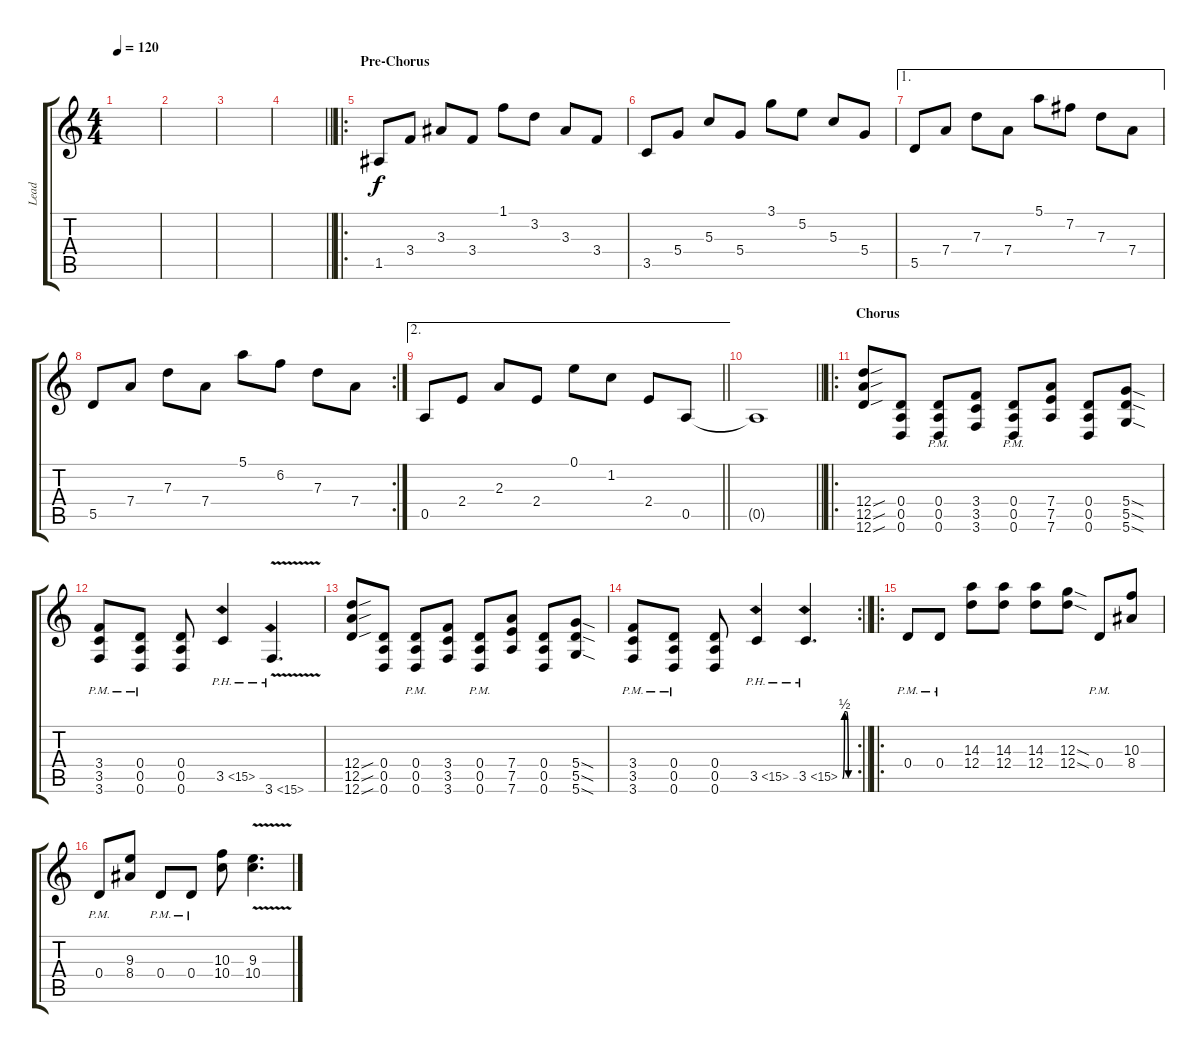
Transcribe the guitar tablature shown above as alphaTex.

\track ("Lead" "Lead") {instrument distortionguitar}
\staff {score tabs}
\tuning (E4 B3 G3 D3 A2 D2) {hide}
\ts (4 4)
\tempo 120
\clef g2
\ks c
|
|
|
\barLineRight lightlight
|
\ro
\section ("" "Pre-Chorus")
1.5.8{instrument overdrivenguitar} 3.4.8 3.3.8 3.4.8 1.1.8 3.2.8 3.3.8 3.4.8 |
3.5.8 5.4.8 5.3.8 5.4.8 3.1.8 5.2.8 5.3.8 5.4.8 |
\ae 1
5.5.8 7.4.8 7.3.8 7.4.8 5.1.8 7.2.8 7.3.8 7.4.8 |
\rc 2
5.5.8 7.4.8 7.3.8 7.4.8 5.1.8 6.2.8 7.3.8 7.4.8 |
\ae 2
\barLineRight lightlight
0.5.8 2.4.8 2.3.8 2.4.8 0.1.8 1.2.8 2.4.8 0.5.8 |
\barLineRight lightlight
0.5{t}.1 |
\ro
\section ("" "Chorus")
(12.4{sou} 12.5{sou} 12.6{sou}).8{instrument distortionguitar} (0.4 0.5 0.6).8 (0.4{pm} 0.5{pm} 0.6{pm}).8 (3.4 3.5 3.6).8 (0.4{pm} 0.5{pm} 0.6{pm}).8 (7.4 7.5 7.6).8 (0.4 0.5 0.6).8 (5.4{sod} 5.5{sod} 5.6{sod}).8 |
(3.4{pm} 3.5{pm} 3.6{pm}).8 (0.4{pm} 0.5{pm} 0.6{pm}).8 (0.4 0.5 0.6).8 3.5{ph 12}.4{instrument guitarharmonics} 3.6{ph 12 v}.4{d} |
(12.4{sou} 12.5{sou} 12.6{sou}).8{instrument distortionguitar} (0.4 0.5 0.6).8 (0.4{pm} 0.5{pm} 0.6{pm}).8 (3.4 3.5 3.6).8 (0.4{pm} 0.5{pm} 0.6{pm}).8 (7.4 7.5 7.6).8 (0.4 0.5 0.6).8 (5.4{sod} 5.5{sod} 5.6{sod}).8 |
\rc 2
\barLineRight lightlight
(3.4{pm} 3.5{pm} 3.6{pm}).8 (0.4{pm} 0.5{pm} 0.6{pm}).8 (0.4 0.5 0.6).8 3.5{ph 12}.4{instrument guitarharmonics} 3.5{be (custom 0 0 10 2 20 2 30 0 60 0) ph 12}.4{d} |
\ro
0.4{pm}.8{instrument distortionguitar} 0.4{pm}.8 (14.3 12.4).8 (14.3 12.4).8 (14.3 12.4).8 (12.3{sod} 12.4{sod}).8 0.4{pm}.8 (10.3 8.4).8 |
0.4{pm}.8 (9.3 8.4).8 0.4{pm}.8 0.4{pm}.8 (10.3 10.4).8 (9.3 10.4{v}).4{d}
